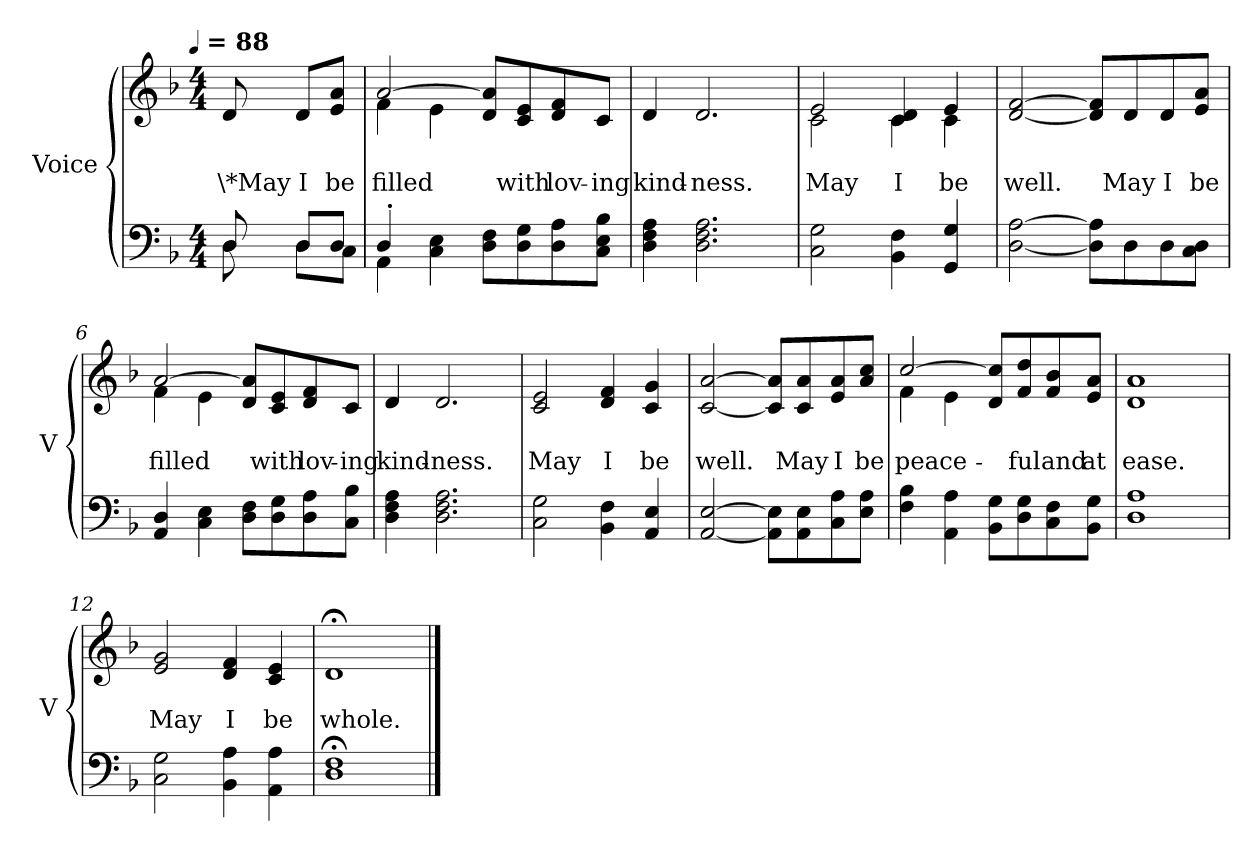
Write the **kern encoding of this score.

**kern	**kern	**text	**text
*part2	*part1	*part1	*part1
*staff2	*staff1	*staff1	*staff1
*I"Voice	*I"Voice	*	*
*I'V	*I'V	*	*
*clefF4	*clefG2	*	*
*k[b-]	*k[b-]	*	*
!!LO:TX:omd:t=[quarter] = 88
*M4/4	*M4/4	*	*
*MM88	*MM88	*	*
=1	=1	=1	=1
*^	*	*	*
8D	8D	8d/	.	\*May
8DL	8DL	8dL	.	I
8DJ	8CJ	8e 8aJ	.	be
=2	=2	=2	=2	=2
*	*	*^	*	*
4D'<	4AA	[2a	4f	.	filled
4C 4E	4ryy	.	4e	.	.
8D 8FL	2ryy	8d 8a]L	2ryy	.	.
8D 8G	.	8c 8e	.	.	with
8D 8A	.	8d 8f	.	.	lov-
8C 8E 8B-J	.	8cJ	.	.	-ing
*v	*v	*	*	*	*
*	*v	*v	*	*
=3	=3	=3	=3
4D 4F 4A	4d	.	kind-
2.D 2.F 2.A	2.d	.	-ness.
=4	=4	=4	=4
*	*^	*	*
2C 2G	2e	2c	.	May
4BB- 4F	4c 4d	4c	.	I
4GG 4G	4e	4c	.	be
*	*v	*v	*	*
!!LO:LB:g=z
=5	=5	=5	=5
[2D [2A	[2d [2f	.	well.
8D] 8A]L	8d] 8f]L	.	.
8D	8d	.	May
8D	8d	.	I
8C 8DJ	8e 8aJ	.	be
=6	=6	=6	=6
*	*^	*	*
4AA 4D	[2a	4f	.	filled
4C 4E	.	4e	.	.
8D 8FL	8d 8a]L	2ryy	.	.
8D 8G	8c 8e	.	.	with
8D 8A	8d 8f	.	.	lov-
8C 8B-J	8cJ	.	.	-ing
*	*v	*v	*	*
=7	=7	=7	=7
4D 4F 4A	4d	.	kind-
2.D 2.F 2.A	2.d	.	-ness.
!!LO:LB:g=z
=8	=8	=8	=8
2C 2G	2c 2e	.	May
4BB- 4F	4d 4f	.	I
4AA 4E	4c 4g	.	be
=9	=9	=9	=9
[2AA [2E	[2c [2a	.	well.
8AA] 8E]L	8c] 8a]L	.	.
8AA 8E	8c 8a	.	May
8C 8A	8e 8a	.	I
8E 8AJ	8a 8ccJ	.	be
=10	=10	=10	=10
*	*^	*	*
4F 4B-	[2cc	4f	.	peace-
4AA 4A	.	4e	.	.
8BB- 8GL	8d 8cc]L	2ryy	.	.
8D 8G	8f 8dd	.	.	-ful
8C 8F	8f 8b-	.	.	and
8BB- 8GJ	8e 8aJ	.	.	at
!!LO:LB:g=z	!!
=11	=11	=11	=11	=11
*^	*	*	*	*
1A	1D	1a	1d	.	ease.
*v	*v	*	*	*	*
*	*v	*v	*	*
=12	=12	=12	=12
2C 2G	2e 2g	.	May
4BB- 4A	4d 4f	.	I
4AA 4A	4c 4e	.	be
=13	=13	=13	=13
*^	*	*	*
1F;<	1D	1d;<	.	whole.
*v	*v	*	*	*
==	==	==	==
*-	*-	*-	*-
